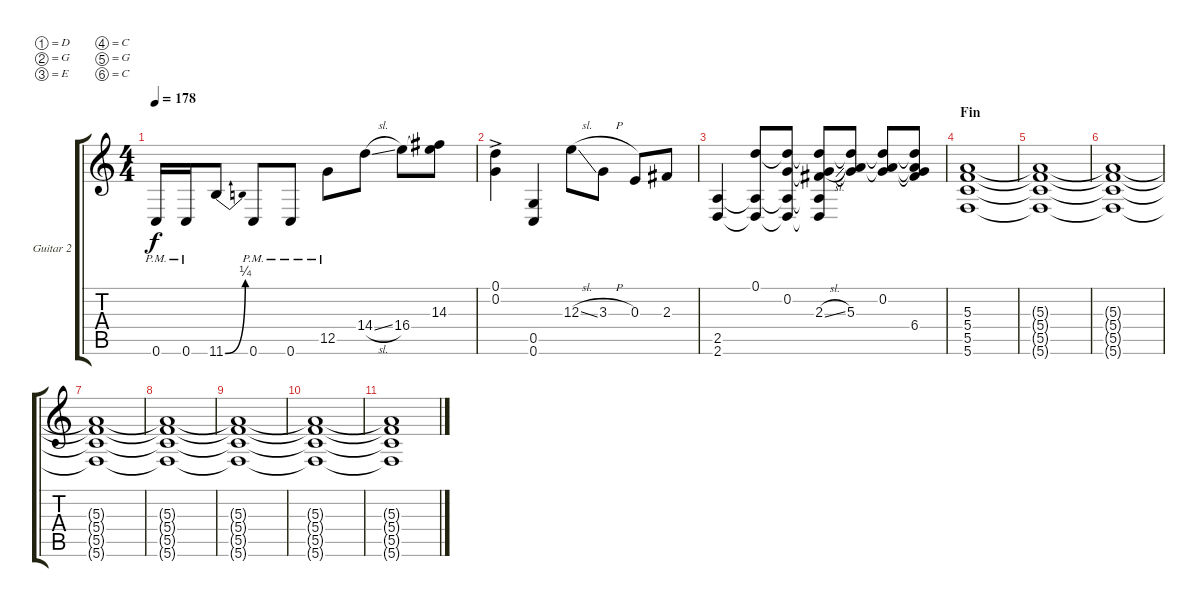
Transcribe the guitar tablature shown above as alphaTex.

\bracketExtendMode groupsimilarinstruments
\firstSystemTrackNameOrientation horizontal
\otherSystemsTrackNameOrientation horizontal
\track ("Rythm Guitar 2" "Guitar 2") {instrument distortionguitar}
\staff {score tabs}
\tuning (D4 G3 E3 C3 G2 C2)
\ts (4 4)
\tempo 178
\clef g2
\ks c
0.6{pm}.16{dy f} 0.6{pm}.16 11.6{be (bend 40.199999999999996 0 49.8 1)}.8 0.6{pm}.8 0.6{pm}.8 12.5{pm}.8 14.4{sl}.8 16.4.8 (14.3 16.4{t}).8 |
(0.2{ac} 0.1{ac}).4 (0.6 0.5).4 12.3{sl}.8 3.3{h}.8 0.3.8 2.3.8 |
(2.6 2.5).4 (0.1 2.5{t} 2.6{t}).8 (0.2 0.1{t} 2.5{t} 2.6{t}).8 (2.3{sl} 0.1{t} 0.2{t} 2.5{t} 2.6{t}).8 (5.3 0.1{t} 0.2{t}).8 (0.2 0.1{t} 5.3{t}).8 (6.4 0.1{t} 0.2{t} 5.3{t}).8 |
\section ("" "Fin")
(5.6 5.5 5.4 5.3).1 |
(5.3{t} 5.4{t} 5.5{t} 5.6{t}).1 |
(5.6{t} 5.5{t} 5.4{t} 5.3{t}).1 |
(5.3{t} 5.4{t} 5.5{t} 5.6{t}).1 |
(5.6{t} 5.5{t} 5.4{t} 5.3{t}).1 |
(5.3{t} 5.4{t} 5.5{t} 5.6{t}).1 |
(5.3{t} 5.4{t} 5.5{t} 5.6{t}).1 |
(5.6{t} 5.5{t} 5.4{t} 5.3{t}).1
